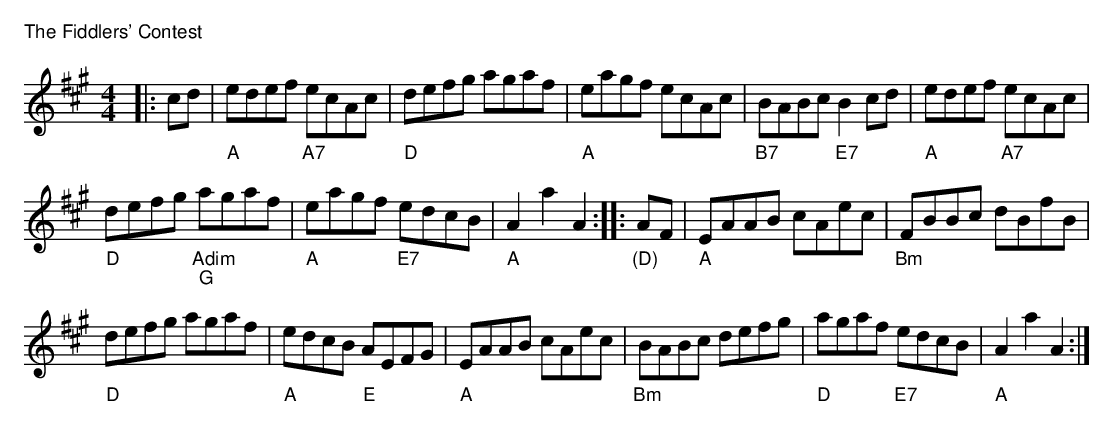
X:1
T:The Fiddlers' Contest
C:
M:4/4
L:1/8
K:A
V:1 gchord=down
|:cd|"A"edef "A7"ecAc | "D"defg agaf | "A"eagf ecAc | "B7"BABc "E7"B2cd | "A"edef "A7"ecAc |
"D"defg "Adim""G"agaf | "A"eagf "E7"edcB | "A"A2a2 A2:|:"(D)"AF| "A"EAAB cAec | "Bm"FBBc dBfB |
"D"defg agaf | "A"edcB "E"AEFG | "A"EAAB cAec | "Bm"BABc defg | "D"agaf "E7"edcB | "A"A2a2 A2:|]
